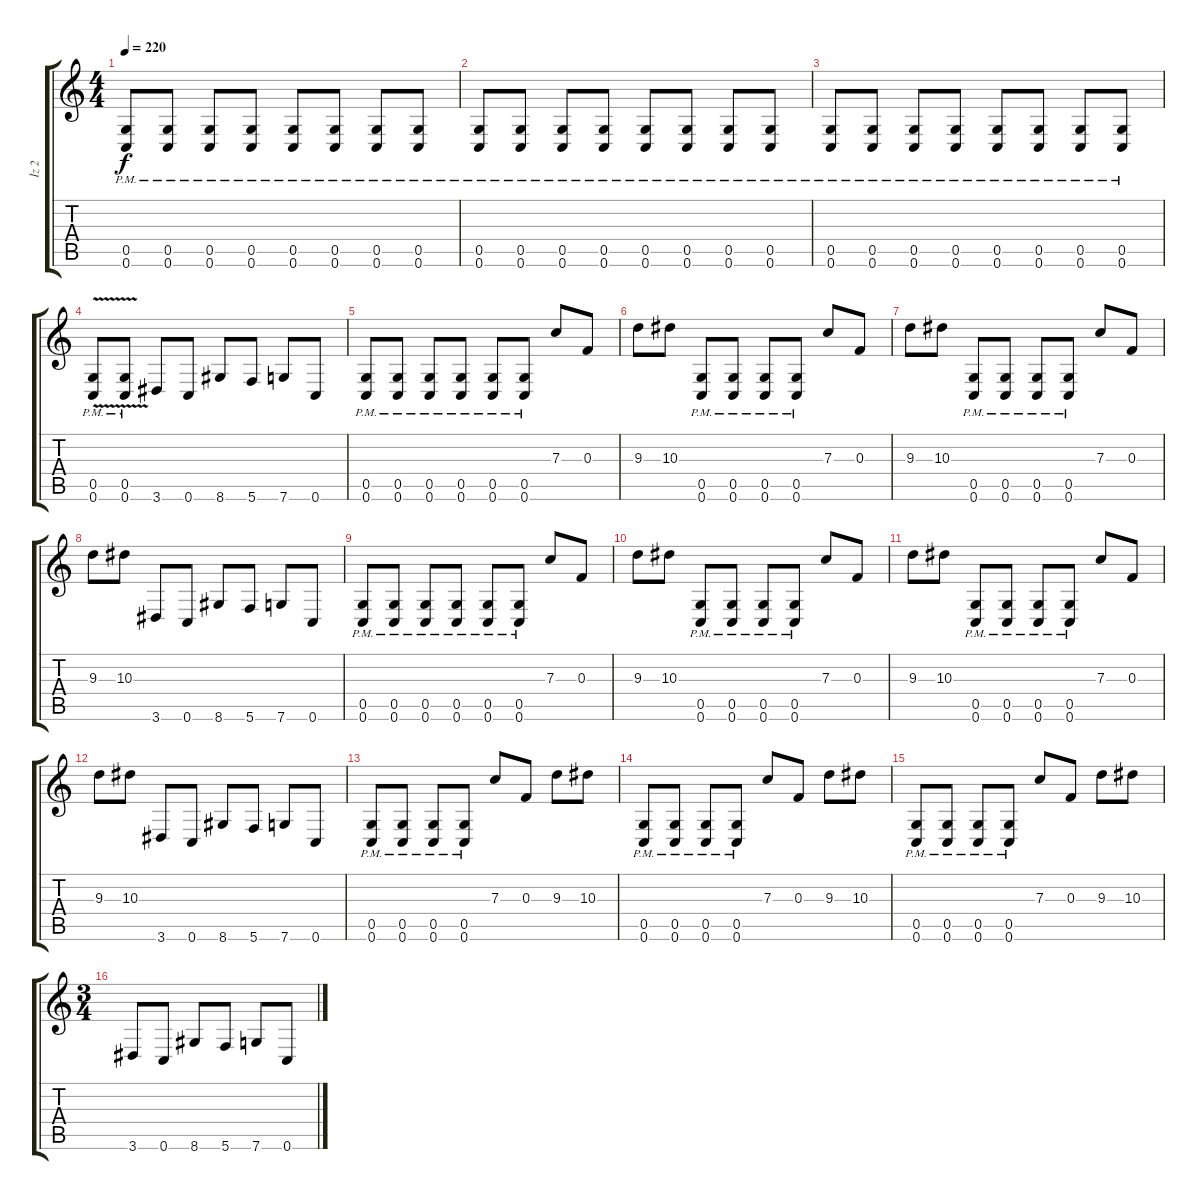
\track ("İz 2" "İz 2") {instrument distortionguitar}
\staff {score tabs}
\tuning (D4 A3 F3 C3 G2 C2) {hide}
\ts (4 4)
\tempo 220
\clef g2
\ks c
(0.5{pm} 0.6{pm}).8{dy f} (0.5{pm} 0.6{pm}).8 (0.5{pm} 0.6{pm}).8 (0.5{pm} 0.6{pm}).8 (0.5{pm} 0.6{pm}).8 (0.5{pm} 0.6{pm}).8 (0.5{pm} 0.6{pm}).8 (0.5{pm} 0.6{pm}).8 |
(0.5{pm} 0.6{pm}).8 (0.5{pm} 0.6{pm}).8 (0.5{pm} 0.6{pm}).8 (0.5{pm} 0.6{pm}).8 (0.5{pm} 0.6{pm}).8 (0.5{pm} 0.6{pm}).8 (0.5{pm} 0.6{pm}).8 (0.5{pm} 0.6{pm}).8 |
(0.5{pm} 0.6{pm}).8 (0.5{pm} 0.6{pm}).8 (0.5{pm} 0.6{pm}).8 (0.5{pm} 0.6{pm}).8 (0.5{pm} 0.6{pm}).8 (0.5{pm} 0.6{pm}).8 (0.5{pm} 0.6{pm}).8 (0.5{pm} 0.6{pm}).8 |
(0.5{pm} 0.6{v pm}).8 (0.5{pm} 0.6{v pm}).8 3.6.8 0.6.8 8.6.8 5.6.8 7.6.8 0.6.8 |
(0.5{pm} 0.6{pm}).8 (0.5{pm} 0.6{pm}).8 (0.5{pm} 0.6{pm}).8 (0.5{pm} 0.6{pm}).8 (0.5{pm} 0.6{pm}).8 (0.5{pm} 0.6{pm}).8 7.3.8 0.3.8 |
9.3.8 10.3.8 (0.5{pm} 0.6{pm}).8 (0.5{pm} 0.6{pm}).8 (0.5{pm} 0.6{pm}).8 (0.5{pm} 0.6{pm}).8 7.3.8 0.3.8 |
9.3.8 10.3.8 (0.5{pm} 0.6{pm}).8 (0.5{pm} 0.6{pm}).8 (0.5{pm} 0.6{pm}).8 (0.5{pm} 0.6{pm}).8 7.3.8 0.3.8 |
9.3.8 10.3.8 3.6.8 0.6.8 8.6.8 5.6.8 7.6.8 0.6.8 |
(0.5{pm} 0.6{pm}).8 (0.5{pm} 0.6{pm}).8 (0.5{pm} 0.6{pm}).8 (0.5{pm} 0.6{pm}).8 (0.5{pm} 0.6{pm}).8 (0.5{pm} 0.6{pm}).8 7.3.8 0.3.8 |
9.3.8 10.3.8 (0.5{pm} 0.6{pm}).8 (0.5{pm} 0.6{pm}).8 (0.5{pm} 0.6{pm}).8 (0.5{pm} 0.6{pm}).8 7.3.8 0.3.8 |
9.3.8 10.3.8 (0.5{pm} 0.6{pm}).8 (0.5{pm} 0.6{pm}).8 (0.5{pm} 0.6{pm}).8 (0.5{pm} 0.6{pm}).8 7.3.8 0.3.8 |
9.3.8 10.3.8 3.6.8 0.6.8 8.6.8 5.6.8 7.6.8 0.6.8 |
(0.5{pm} 0.6{pm}).8 (0.5{pm} 0.6{pm}).8 (0.5{pm} 0.6{pm}).8 (0.5{pm} 0.6{pm}).8 7.3.8 0.3.8 9.3.8 10.3.8 |
(0.5{pm} 0.6{pm}).8 (0.5{pm} 0.6{pm}).8 (0.5{pm} 0.6{pm}).8 (0.5{pm} 0.6{pm}).8 7.3.8 0.3.8 9.3.8 10.3.8 |
(0.5{pm} 0.6{pm}).8 (0.5{pm} 0.6{pm}).8 (0.5{pm} 0.6{pm}).8 (0.5{pm} 0.6{pm}).8 7.3.8 0.3.8 9.3.8 10.3.8 |
\ts (3 4)
3.6.8 0.6.8 8.6.8 5.6.8 7.6.8 0.6.8
